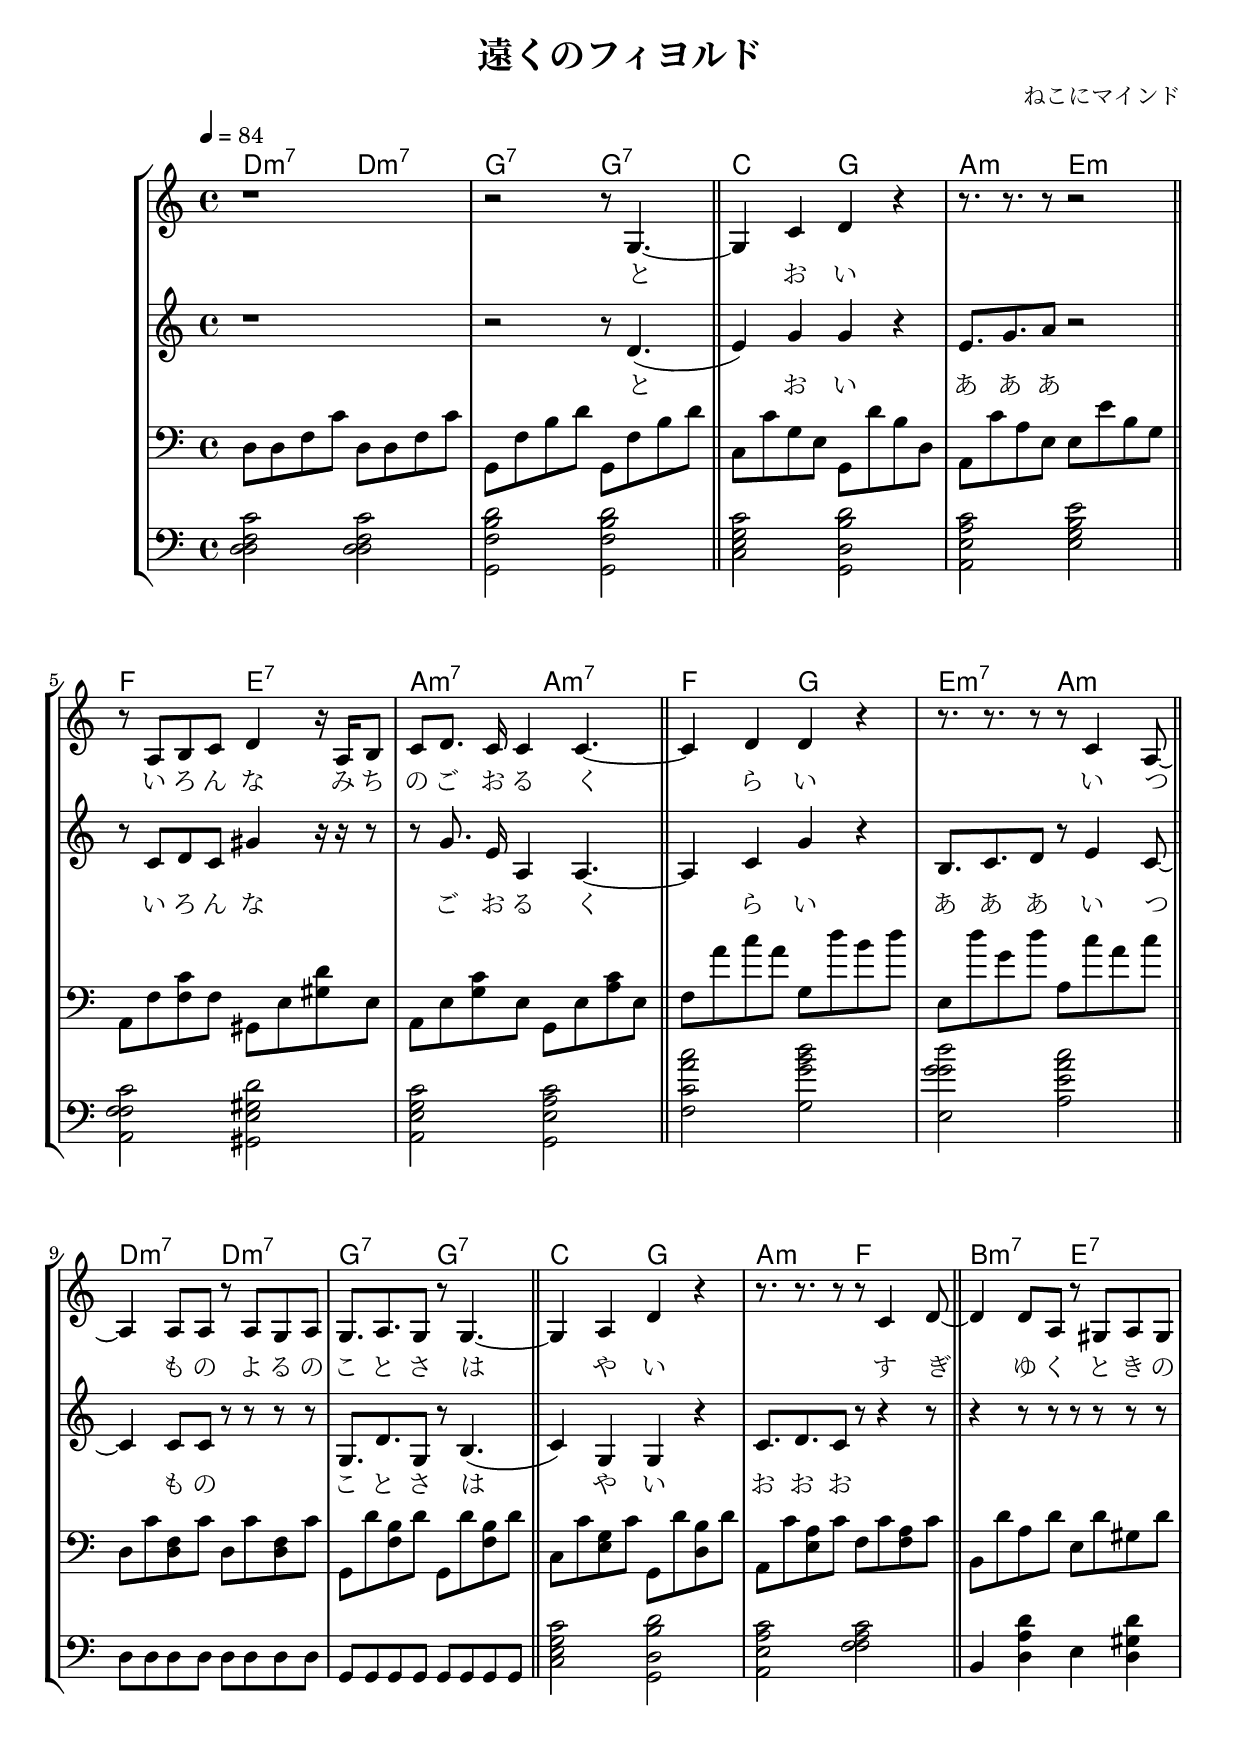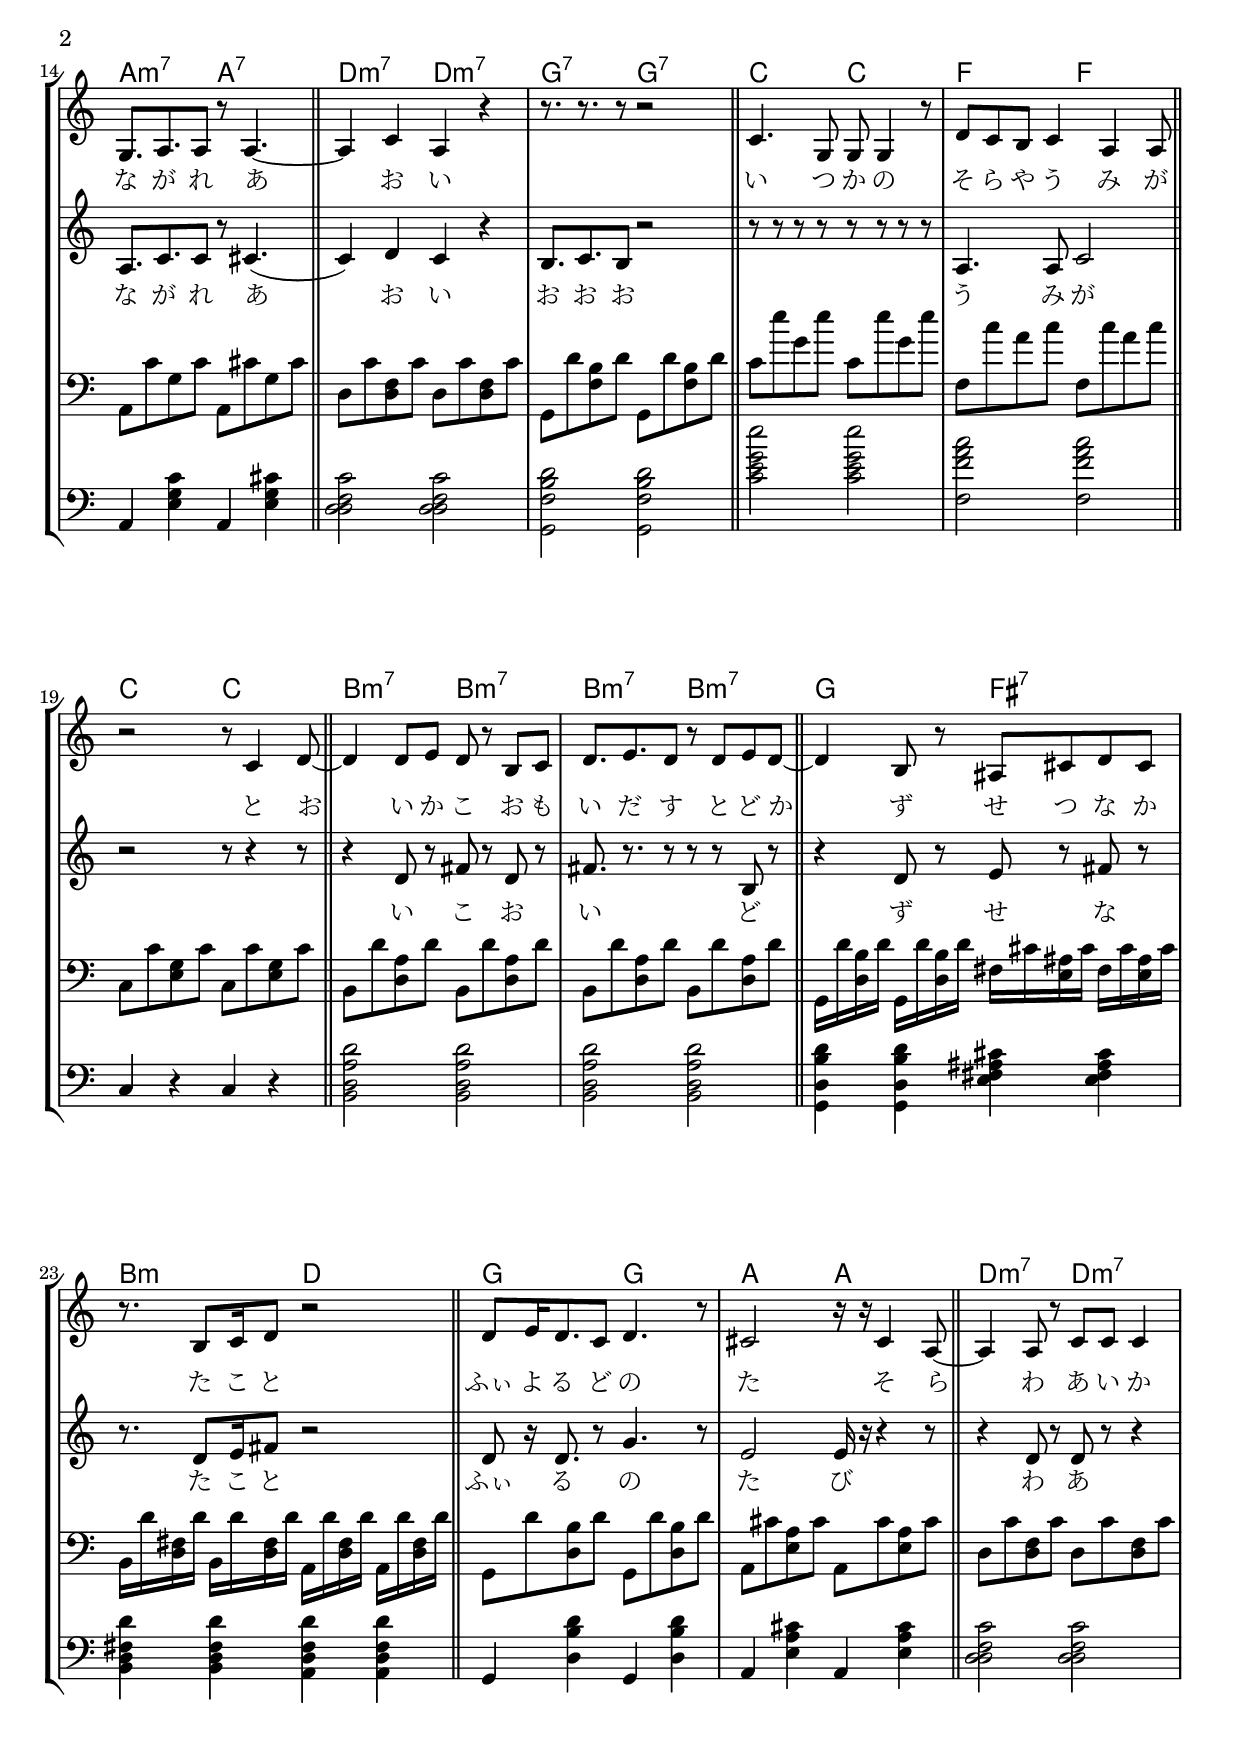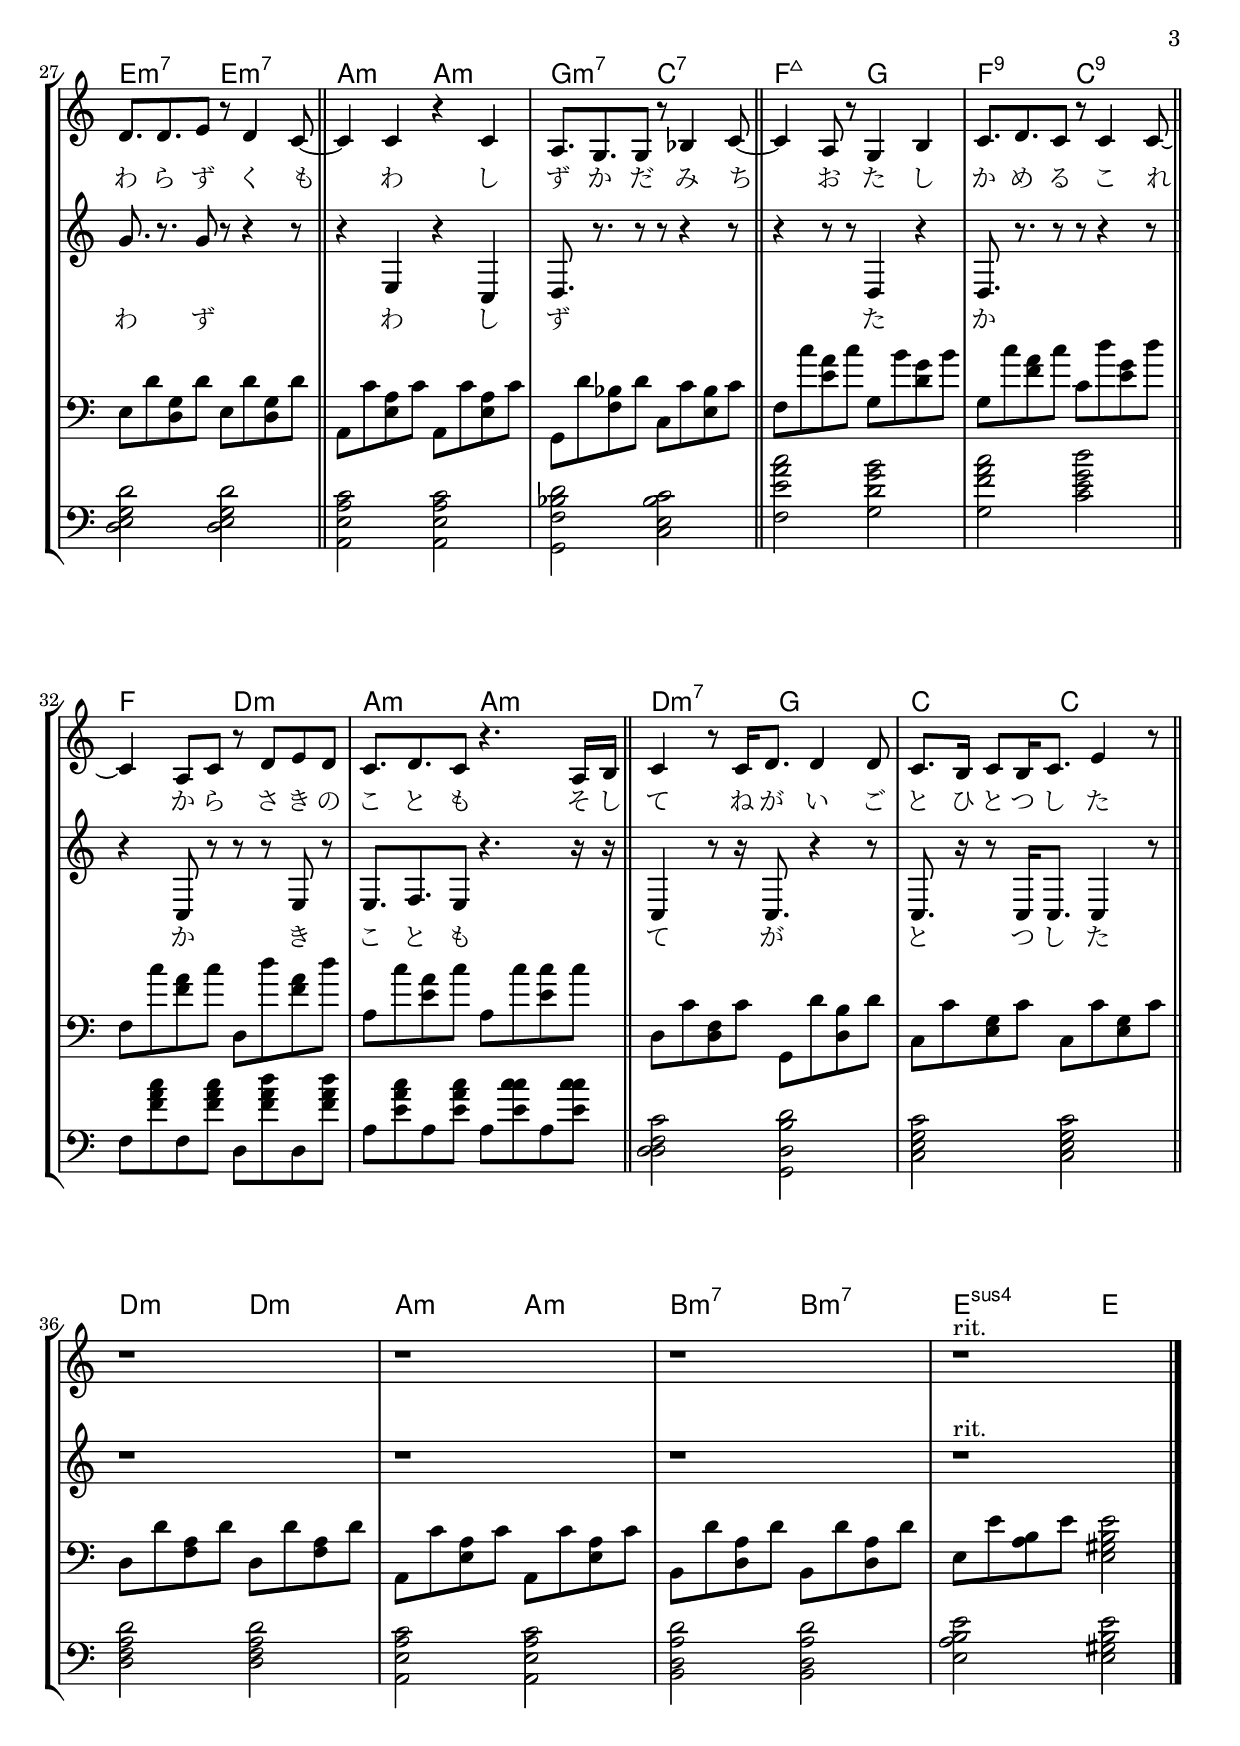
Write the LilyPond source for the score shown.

\version "2.12.1"

\header {
	title = \markup {遠くのフィヨルド}
	composer = \markup \center-column {ねこにマインド}
}

harmony = \chordmode {
	d2:min7 d:min7 g:7 g:7 

	c g a:m e:m 

	f e:7 a:min7 a:min7 

	f g e:min7 a:m 

	d:min7 d:min7 g:7 g:7 

	c g a:m f 

	b:m7 e:7 a:min7 a:7 

	d:min7 d:min7 g:7 g:7 

	c c f f 

	c c 

	b:min7 b:min7 b:min7 b:min7 

	g fis:7 b:m d 

	g g a a 

	d:min7 d:min7 e:min7 e:min7 

	a:m a:m g:min7 c:7 

	f:maj7 g f:9 c:9 

	f d:m a:m a:m 

	d:min7 g c c 

	d:m d:m a:m a:m b:min7 b:min7 e:sus4 e 
}

melody = {
	\key c \major
	\tempo 4 = 84
	r1 | r2 r8 
	\set Staff.midiInstrument = #"Pad 1 (new age)"
	\set Staff.midiMinimumVolume = #0.7
	\set Staff.midiMaximumVolume = #0.9
	g4.~ 
	g4  c'4  d'4  r4 
	r8.  r8.  r8  	r2 	\set Staff.midiInstrument = #"Pad 1 (new age)"
	\set Staff.midiMinimumVolume = #0.7
	\set Staff.midiMaximumVolume = #0.9
	r8 a8  b8  c'8  d'4  r16  a16  b8 
	c'8  d'8.  c'16  c'4  	\set Staff.midiInstrument = #"Pad 1 (new age)"
	\set Staff.midiMinimumVolume = #0.7
	\set Staff.midiMaximumVolume = #0.9
	c'4.~ 
	c'4  d'4  d'4  r4 
	r8.  r8.  r8  	r8 	\set Staff.midiInstrument = #"Pad 1 (new age)"
	\set Staff.midiMinimumVolume = #0.7
	\set Staff.midiMaximumVolume = #0.9
	c'4  a8~ 
	a4  a8  a8  r8  a8  g8  a8 
	g8.  a8.  g8  	r8 	\set Staff.midiInstrument = #"Brass Section"
	\set Staff.midiMinimumVolume = #0.7
	\set Staff.midiMaximumVolume = #0.9
	g4.~ 
	g4  a4  d'4  r4 
	r8.  r8.  r8  	r8 	\set Staff.midiInstrument = #"Brass Section"
	\set Staff.midiMinimumVolume = #0.7
	\set Staff.midiMaximumVolume = #0.9
	c'4  d'8~ 
	d'4  d'8  a8  r8  gis8  a8  gis8 
	g8.  a8.  a8  	r8 	\set Staff.midiInstrument = #"Brass Section"
	\set Staff.midiMinimumVolume = #0.7
	\set Staff.midiMaximumVolume = #0.9
	a4.~ 
	a4  c'4  a4  r4 
	r8.  r8.  r8  	r2 	\set Staff.midiInstrument = #"Brass Section"
	\set Staff.midiMinimumVolume = #0.7
	\set Staff.midiMaximumVolume = #0.9
	c'4.  g8  g8  g4  r8 
	d'8  c'8  b8  c'4  a4  a8
	r2 r8 
	\set Staff.midiInstrument = #"Electric Grand"
	\set Staff.midiMinimumVolume = #0.7
	\set Staff.midiMaximumVolume = #0.9
	c'4  d'8~ 
	d'4  d'8  e'8  d'8  r8  b8  c'8 
	d'8.  e'8.  d'8  	r8 	\set Staff.midiInstrument = #"Electric Grand"
	\set Staff.midiMinimumVolume = #0.7
	\set Staff.midiMaximumVolume = #0.9
	d'8  e'8  d'8~ 
	d'4  b8  r8  ais8  cis'8  d'8  cis'8 
	r8.  b8  c'16  d'8  	r2 	\set Staff.midiInstrument = #"Electric Grand"
	\set Staff.midiMinimumVolume = #0.7
	\set Staff.midiMaximumVolume = #0.9
	d'8  e'16  d'8.  c'8  d'4.  r8 
	cis'2  r16  	r16 	\set Staff.midiInstrument = #"Electric Grand"
	\set Staff.midiMinimumVolume = #0.7
	\set Staff.midiMaximumVolume = #0.9
	cis'4  a8~ 
	a4  a8  r8  c'8  c'8  c'4 
	d'8.  d'8.  e'8  	r8 	\set Staff.midiInstrument = #"Pad 1 (new age)"
	\set Staff.midiMinimumVolume = #0.7
	\set Staff.midiMaximumVolume = #0.9
	d'4  c'8~ 
	c'4  c'4  r4  c'4 
	a8.  g8.  g8  	r8 	\set Staff.midiInstrument = #"Pad 1 (new age)"
	\set Staff.midiMinimumVolume = #0.7
	\set Staff.midiMaximumVolume = #0.9
	bes4  c'8~ 
	c'4  a8  r8  g4  b4 
	c'8.  d'8.  c'8  	r8 	\set Staff.midiInstrument = #"Pad 1 (new age)"
	\set Staff.midiMinimumVolume = #0.7
	\set Staff.midiMaximumVolume = #0.9
	c'4  c'8~ 
	c'4  a8  c'8  r8  d'8  e'8  d'8 
	c'8.  d'8.  c'8  	r4. 	\set Staff.midiInstrument = #"FX 4 (atmosphere)"
	\set Staff.midiMinimumVolume = #0.7
	\set Staff.midiMaximumVolume = #0.9
	a16  b16 
	c'4  r8  c'16  d'8.  d'4  d'8 
	c'8.  b16  c'8  b16  c'8.  e'4  	r8 	r1 | r1 | r1 | r1^"rit." \bar "|."
}

words = \lyricmode {
	
	と  お  い  
	い  ろ  ん  な  み  ち  の  ご  お  る  
	く  ら  い  
	い  つ  も  の  よ  る  の  こ  と  さ  
	は  や  い  
	す  ぎ  ゆ  く  と  き  の  な  が  れ  
	あ  お  い  
	い  つ  か  の  そ  ら  や  う  み  が  
	
	と  お  い  か  こ  お  も  い  だ  す  
	と  ど  か  ず  せ  つ  な  か  た  こ  と  
	ふぃ  よ  る  ど  の  た  
	そ  ら  わ  あ  い  か  わ  ら  ず  
	く  も  わ  し  ず  か  だ  
	み  ち  お  た  し  か  め  る  
	こ  れ  か  ら  さ  き  の  こ  と  も  
	そ  し  て  ね  が  い  ご  と  ひ  と  つ  し  た  
	
}

secondmelody = {
	\key c \major
	\tempo 4 = 84
	r1 | r2 r8 
	\set Staff.midiInstrument = #"Acoustic Guitar (steel)"
	\set Staff.midiMinimumVolume = #0.7
	\set Staff.midiMaximumVolume = #0.9
	d'4. 
	(e'4)  g'4  g'4  r4 
	e'8.  g'8.  a'8  	r2 	\set Staff.midiInstrument = #"Acoustic Guitar (steel)"
	\set Staff.midiMinimumVolume = #0.7
	\set Staff.midiMaximumVolume = #0.9
	r8 c'8  d'8  c'8  gis'4  r16  r16  r8 
	r8  g'8.  e'16  a4  	\set Staff.midiInstrument = #"Acoustic Guitar (steel)"
	\set Staff.midiMinimumVolume = #0.7
	\set Staff.midiMaximumVolume = #0.9
	a4.~ 
	a4  c'4  g'4  r4 
	b8.  c'8.  d'8  	r8 	\set Staff.midiInstrument = #"Acoustic Guitar (steel)"
	\set Staff.midiMinimumVolume = #0.7
	\set Staff.midiMaximumVolume = #0.9
	e'4  c'8~ 
	c'4  c'8  c'8  r8  r8  r8  r8 
	g8.  d'8.  g8  	r8 	\set Staff.midiInstrument = #"Pad 5 (bowed)"
	\set Staff.midiMinimumVolume = #0.7
	\set Staff.midiMaximumVolume = #0.9
	b4. 
	(c'4)  g4  g4  r4 
	c'8.  d'8.  c'8  	r8 	\set Staff.midiInstrument = #"Pad 5 (bowed)"
	\set Staff.midiMinimumVolume = #0.7
	\set Staff.midiMaximumVolume = #0.9
	r4  r8 
	r4  r8  r8  r8  r8  r8  r8 
	a8.  c'8.  c'8  	r8 	\set Staff.midiInstrument = #"Pad 5 (bowed)"
	\set Staff.midiMinimumVolume = #0.7
	\set Staff.midiMaximumVolume = #0.9
	cis'4. 
	(c'4)  d'4  c'4  r4 
	b8.  c'8.  b8  	r2 	\set Staff.midiInstrument = #"Pad 5 (bowed)"
	\set Staff.midiMinimumVolume = #0.7
	\set Staff.midiMaximumVolume = #0.9
	r8  r8  r8  r8  r8  r8  r8  r8 
	a4.  a8  c'2
	r2 r8 
	\set Staff.midiInstrument = #"Pad 7 (halo)"
	\set Staff.midiMinimumVolume = #0.7
	\set Staff.midiMaximumVolume = #0.9
	r4  r8 
	r4  d'8  r8  fis'8  r8  d'8  r8 
	fis'8.  r8.  r8  	r8 	\set Staff.midiInstrument = #"Pad 7 (halo)"
	\set Staff.midiMinimumVolume = #0.7
	\set Staff.midiMaximumVolume = #0.9
	r8  b8  r8 
	r4  d'8  r8  e'8  r8  fis'8  r8 
	r8.  d'8  e'16  fis'8  	r2 	\set Staff.midiInstrument = #"Pad 7 (halo)"
	\set Staff.midiMinimumVolume = #0.7
	\set Staff.midiMaximumVolume = #0.9
	d'8  r16  d'8.  r8  g'4.  r8 
	e'2  e'16  	r16 	\set Staff.midiInstrument = #"Pad 7 (halo)"
	\set Staff.midiMinimumVolume = #0.7
	\set Staff.midiMaximumVolume = #0.9
	r4  r8 
	r4  d'8  r8  d'8  r8  r4 
	g'8.  r8.  g'8  	r8 	\set Staff.midiInstrument = #"Acoustic Bass"
	\set Staff.midiMinimumVolume = #0.7
	\set Staff.midiMaximumVolume = #0.9
	r4  r8 
	r4  e4  r4  c4 
	d8.  r8.  r8  	r8 	\set Staff.midiInstrument = #"Synth Bass 2"
	\set Staff.midiMinimumVolume = #0.7
	\set Staff.midiMaximumVolume = #0.9
	r4  r8 
	r4  r8  r8  d4  r4 
	d8.  r8.  r8  	r8 	\set Staff.midiInstrument = #"Electric Bass (finger)"
	\set Staff.midiMinimumVolume = #0.7
	\set Staff.midiMaximumVolume = #0.9
	r4  r8 
	r4  c8  r8  r8  r8  e8  r8 
	e8.  f8.  e8  	r4. 	\set Staff.midiInstrument = #"Fretless Bass"
	\set Staff.midiMinimumVolume = #0.7
	\set Staff.midiMaximumVolume = #0.9
	r16  r16 
	c4  r8  r16  c8.  r4  r8 
	c8.  r16  r8  c16  c8.  c4  	r8 	r1 | r1 | r1 | r1^"rit." \bar "|."
}

secondwords = \lyricmode {
	
	と  お  い  あ  あ  あ  
	い  ろ  ん  な  ご  お  る  
	く  ら  い  あ  あ  あ  
	い  つ  も  の  こ  と  さ  
	は  や  い  お  お  お  
	な  が  れ  
	あ  お  い  お  お  お  
	う  み  が  
	
	い  こ  お  い  
	ど  ず  せ  な  た  こ  と  
	ふぃ  る  の  た  び  
	わ  あ  わ  ず  
	わ  し  ず  
	た  か  
	か  き  こ  と  も  
	て  が  と  つ  し  た  
	
}

tempochange = {
	\tempo 4 = 84
	r1 | r1 \bar "||"
	\tempo 4 = 84
	r1 | r1 \bar "||"
	\tempo 4 = 84
	r1 | r1 \bar "||"
	\tempo 4 = 84
	r1 | r1 \bar "||"
	\tempo 4 = 84
	r1 | r1 \bar "||"
	\tempo 4 = 84
	r1 | r1 \bar "||"
	\tempo 4 = 84
	r1 | r1 \bar "||"
	\tempo 4 = 84
	r1 | r1 \bar "||"
	\tempo 4 = 84
	r1 | r1 \bar "||"
	\tempo 4 = 84
	r1 \bar "||"
	\tempo 4 = 84
	r1 | r1 \bar "||"
	\tempo 4 = 84
	r1 | r1 \bar "||"
	\tempo 4 = 84
	r1 | r1 \bar "||"
	\tempo 4 = 84
	r1 | r1 \bar "||"
	\tempo 4 = 84
	r1 | r1 \bar "||"
	\tempo 4 = 84
	r1 | r1 \bar "||"
	\tempo 4 = 84
	r1 | r1 \bar "||"
	\tempo 4 = 84
	r1 | r1 \bar "||"
	\tempo 4 = 84
	r1 | r1 | r1 | \tempo 4 = 63 r2 \tempo 4 = 56 r2 \bar "|."
}

mainacc = {
	\clef bass
	\set Staff.midiInstrument = #"Electric Grand"
	\set Staff.midiMinimumVolume = #0.3
	\set Staff.midiMaximumVolume = #0.6
	\key c \major
	\tempo 4 = 84
	d8 d8 f8 c'8
	d8 d8 f8 c'8
	g,8 f8 b8 d'8
	g,8 f8 b8 d'8
	\bar "||"

	\set Staff.midiInstrument = #"Electric Grand"
	\set Staff.midiMinimumVolume = #0.3
	\set Staff.midiMaximumVolume = #0.6
	c8 c' g e
	g,8 d' b d
	a,8 c' a e
	e8 e' b g
	\bar "||"

	\set Staff.midiInstrument = #"Electric Grand"
	\set Staff.midiMinimumVolume = #0.3
	\set Staff.midiMaximumVolume = #0.6
	a,8 f <f c'> f
	gis,8 e <gis d'> e
	a,8 e <g c'> e
	g,8 e <a c'> e
	\bar "||"

	\set Staff.midiInstrument = #"Electric Grand"
	\set Staff.midiMinimumVolume = #0.3
	\set Staff.midiMaximumVolume = #0.6
	f8 a' c'' a'
	g8 d'' b' d''
	e8 d'' g' d''
	a8 c'' a' c''
	\bar "||"

	\set Staff.midiInstrument = #"Electric Grand"
	\set Staff.midiMinimumVolume = #0.3
	\set Staff.midiMaximumVolume = #0.6
	d8 c' <d f> c'
	d8 c' <d f> c'
	g,8 d' <f b> d'
	g,8 d' <f b> d'
	\bar "||"

	\set Staff.midiInstrument = #"Electric Grand"
	\set Staff.midiMinimumVolume = #0.3
	\set Staff.midiMaximumVolume = #0.6
	c8 c' <e g> c'
	g,8 d' <d b> d'
	a,8 c' <e a> c'
	f8 c' <f a> c'
	\bar "||"

	\set Staff.midiInstrument = #"Trumpet"
	\set Staff.midiMinimumVolume = #0.3
	\set Staff.midiMaximumVolume = #0.6
	b,8 d' a d'
	e8 d' gis d'
	a,8 c' g c'
	a,8 cis' g cis'
	\bar "||"

	\set Staff.midiInstrument = #"Electric Grand"
	\set Staff.midiMinimumVolume = #0.3
	\set Staff.midiMaximumVolume = #0.6
	d8 c' <d f> c'
	d8 c' <d f> c'
	g,8 d' <f b> d'
	g,8 d' <f b> d'
	\bar "||"

	\set Staff.midiInstrument = #"Electric Grand"
	\set Staff.midiMinimumVolume = #0.3
	\set Staff.midiMaximumVolume = #0.6
	c'8 e'' g' e''
	c'8 e'' g' e''
	f8 c'' a' c''
	f8 c'' a' c''
	\bar "||"

	\set Staff.midiInstrument = #"String Ensemble 2"
	\set Staff.midiMinimumVolume = #0.3
	\set Staff.midiMaximumVolume = #0.6
	c8 c' <e g> c'
	c8 c' <e g> c'
	\bar "||"

	\set Staff.midiInstrument = #"Electric Grand"
	\set Staff.midiMinimumVolume = #0.3
	\set Staff.midiMaximumVolume = #0.6
	b,8 d' <d a> d'
	b,8 d' <d a> d'
	b,8 d' <d a> d'
	b,8 d' <d a> d'
	\bar "||"

	\set Staff.midiInstrument = #"Electric Grand"
	\set Staff.midiMinimumVolume = #0.3
	\set Staff.midiMaximumVolume = #0.6
	g,16 d' <d b> d' g, d' <d b> d'
	fis16 cis' <e ais> cis' fis cis' <e ais> cis'
	b,16 d' <d fis> d' b, d' <d fis> d'
	a,16 d' <d fis> d' a, d' <d fis> d'
	\bar "||"

	\set Staff.midiInstrument = #"Electric Grand"
	\set Staff.midiMinimumVolume = #0.3
	\set Staff.midiMaximumVolume = #0.6
	g,8 d' <d b> d'
	g,8 d' <d b> d'
	a,8 cis' <e a> cis'
	a,8 cis' <e a> cis'
	\bar "||"

	\set Staff.midiInstrument = #"Electric Grand"
	\set Staff.midiMinimumVolume = #0.3
	\set Staff.midiMaximumVolume = #0.6
	d8 c' <d f> c'
	d8 c' <d f> c'
	e8 d' <d g> d'
	e8 d' <d g> d'
	\bar "||"

	\set Staff.midiInstrument = #"Electric Grand"
	\set Staff.midiMinimumVolume = #0.3
	\set Staff.midiMaximumVolume = #0.6
	a,8 c' <e a> c'
	a,8 c' <e a> c'
	g,8 d' <f bes> d'
	c8 c' <e bes> c'
	\bar "||"

	\set Staff.midiInstrument = #"Electric Grand"
	\set Staff.midiMinimumVolume = #0.3
	\set Staff.midiMaximumVolume = #0.6
	f8 c'' <e' a'> c''
	g8 b' <d' g'> b'
	g8 c'' <f' a'> c''
	c'8 d'' <e' g'> d''
	\bar "||"

	\set Staff.midiInstrument = #"Electric Grand"
	\set Staff.midiMinimumVolume = #0.3
	\set Staff.midiMaximumVolume = #0.6
	f8 c'' <f' a'> c''
	d8 d'' <f' a'> d''
	a8 c'' <e' a'> c''
	a8 c'' <e' c''> c''
	\bar "||"

	\set Staff.midiInstrument = #"Electric Grand"
	\set Staff.midiMinimumVolume = #0.3
	\set Staff.midiMaximumVolume = #0.6
	d8 c' <d f> c'
	g,8 d' <d b> d'
	c8 c' <e g> c'
	c8 c' <e g> c'
	\bar "||"

	\set Staff.midiInstrument = #"Electric Grand"
	\set Staff.midiMinimumVolume = #0.3
	\set Staff.midiMaximumVolume = #0.6
	d8 d' <f a> d'
	d8 d' <f a> d'
	a,8 c' <e a> c'
	a,8 c' <e a> c'
	b,8 d' <d a> d'
	b,8 d' <d a> d'
	e8 e' <a b> e'
	<e gis b e'>2
	\bar "|."
}

subacc = {
	\clef bass
	\set Staff.midiInstrument = #"Pad 8 (sweep)"
	\set Staff.midiMinimumVolume = #0.3
	\set Staff.midiMaximumVolume = #0.6
	\key c \major
	\tempo 4 = 84
	<d d f c'>2
	<d d f c'>2
	<g, f b d'>2
	<g, f b d'>2
	\bar "||"

	\set Staff.midiInstrument = #"String Ensemble 1"
	\set Staff.midiMinimumVolume = #0.3
	\set Staff.midiMaximumVolume = #0.6
	<c e g c'>2
	<g, d b d'>2
	<a, e a c'>2
	<e g b e'>2
	\bar "||"

	\set Staff.midiInstrument = #"String Ensemble 2"
	\set Staff.midiMinimumVolume = #0.3
	\set Staff.midiMaximumVolume = #0.6
	<a, f f c'>2
	<gis, e gis d'>2
	<a, e g c'>2
	<g, e a c'>2
	\bar "||"

	\set Staff.midiInstrument = #"String Ensemble 2"
	\set Staff.midiMinimumVolume = #0.3
	\set Staff.midiMaximumVolume = #0.6
	<f c' c'' a'>2
	<g g' b' d''>2
	<e g' g' d''>2
	<a e' a' c''>2
	\bar "||"

	\set Staff.midiInstrument = #"Synth Bass 2"
	\set Staff.midiMinimumVolume = #0.3
	\set Staff.midiMaximumVolume = #0.6
	d8 d8 d8 d8
	d8 d8 d8 d8
	g,8 g,8 g,8 g,8
	g,8 g,8 g,8 g,8
	\bar "||"

	\set Staff.midiInstrument = #"String Ensemble 2"
	\set Staff.midiMinimumVolume = #0.3
	\set Staff.midiMaximumVolume = #0.6
	<c e g c'>2
	<g, d b d'>2
	<a, e a c'>2
	<f f a c'>2
	\bar "||"

	\set Staff.midiInstrument = #"Pad 7 (halo)"
	\set Staff.midiMinimumVolume = #0.3
	\set Staff.midiMaximumVolume = #0.6
	b,4 <d a d'>4
	e4 <d gis d'>4
	a,4 <e g c'>4
	a,4 <e g cis'>4
	\bar "||"

	\set Staff.midiInstrument = #"String Ensemble 2"
	\set Staff.midiMinimumVolume = #0.3
	\set Staff.midiMaximumVolume = #0.6
	<d d f c'>2
	<d d f c'>2
	<g, f b d'>2
	<g, f b d'>2
	\bar "||"

	\set Staff.midiInstrument = #"String Ensemble 2"
	\set Staff.midiMinimumVolume = #0.3
	\set Staff.midiMaximumVolume = #0.6
	<c' e' g' e''>2
	<c' e' g' e''>2
	<f f' a' c''>2
	<f f' a' c''>2
	\bar "||"

	\set Staff.midiInstrument = #"Synth Drum"
	\set Staff.midiMinimumVolume = #0.3
	\set Staff.midiMaximumVolume = #0.6
	c4 r4
	c4 r4
	\bar "||"

	\set Staff.midiInstrument = #"String Ensemble 2"
	\set Staff.midiMinimumVolume = #0.3
	\set Staff.midiMaximumVolume = #0.6
	<b, d a d'>2
	<b, d a d'>2
	<b, d a d'>2
	<b, d a d'>2
	\bar "||"

	\set Staff.midiInstrument = #"String Ensemble 2"
	\set Staff.midiMinimumVolume = #0.3
	\set Staff.midiMaximumVolume = #0.6
	<g, d b d'>4 <g, d b d'>4
	<fis e ais cis'>4 <fis e ais cis'>4
	<b, d fis d'>4 <b, d fis d'>4
	<a, d fis d'>4 <a, d fis d'>4
	\bar "||"

	\set Staff.midiInstrument = #"String Ensemble 2"
	\set Staff.midiMinimumVolume = #0.3
	\set Staff.midiMaximumVolume = #0.6
	g,4 <d b d'>4
	g,4 <d b d'>4
	a,4 <e a cis'>4
	a,4 <e a cis'>4
	\bar "||"

	\set Staff.midiInstrument = #"String Ensemble 2"
	\set Staff.midiMinimumVolume = #0.3
	\set Staff.midiMaximumVolume = #0.6
	<d d f c'>2
	<d d f c'>2
	<e d g d'>2
	<e d g d'>2
	\bar "||"

	\set Staff.midiInstrument = #"String Ensemble 2"
	\set Staff.midiMinimumVolume = #0.3
	\set Staff.midiMaximumVolume = #0.6
	<a, e a c'>2
	<a, e a c'>2
	<g, f bes d'>2
	<c e bes c'>2
	\bar "||"

	\set Staff.midiInstrument = #"String Ensemble 2"
	\set Staff.midiMinimumVolume = #0.3
	\set Staff.midiMaximumVolume = #0.6
	<f e' a' c''>2
	<g d' g' b'>2
	<g f' a' c''>2
	<c' e' g' d''>2
	\bar "||"

	\set Staff.midiInstrument = #"Synthstrings 2"
	\set Staff.midiMinimumVolume = #0.3
	\set Staff.midiMaximumVolume = #0.6
	f8 <f' a' c''> f <f' a' c''>
	d8 <f' a' d''> d <f' a' d''>
	a8 <e' a' c''> a <e' a' c''>
	a8 <e' c'' c''> a <e' c'' c''>
	\bar "||"

	\set Staff.midiInstrument = #"String Ensemble 2"
	\set Staff.midiMinimumVolume = #0.3
	\set Staff.midiMaximumVolume = #0.6
	<d d f c'>2
	<g, d b d'>2
	<c e g c'>2
	<c e g c'>2
	\bar "||"

	\set Staff.midiInstrument = #"Pad 4 (choir)"
	\set Staff.midiMinimumVolume = #0.3
	\set Staff.midiMaximumVolume = #0.6
	<d f a d'>2
	<d f a d'>2
	<a, e a c'>2
	<a, e a c'>2
	<b, d a d'>2
	<b, d a d'>2
	<e a b e'>2
	<e gis b e'>2
	\bar "|."
}

percA = {
	\drummode {
	r1  |r2. hho4  \bar "||"
	cymr4 cymr4 cymr4 cymr4  |cymr4 cymr8 cymr16 cymr16 cymr4 cymr4  \bar "||"
	r1  |r2 r8 hho4 hho8  \bar "||"
	r8 cymr8 cymr8 cymr8 cymr8 cymr8 cymr8 cymr8  |cymr8 cymr8 cymr4 cymr8 cymr4.  \bar "||"
	r2 hho2  |r2 hho2  \bar "||"
	r4 hh8. hh4 r16 hh4  |hh4 hh8 hh4. hh4  \bar "||"
	hh8 hh8 hh8 hh8 hh8 hh8 hh8 hh8  |r8 hh2. r8  \bar "||"
	r1  |r2. hho4  \bar "||"
	r4 hh4 hh4 hh4  |r1  \bar "||"
	r2 r8 hho4 hho8  \bar "||"
	cymr4 cymr4 cymr4 cymr4  |cymr4 cymr8 cymr16 cymr16 cymr4 cymr4  \bar "||"
	r4 sn2 sn8. sn16  |r8 sn8 sn4 sn8 sn8 sn16 sn8 sn16  \bar "||"
	hh4 hh8 hh2 r8  |\times 16/32{ hh2 hh8. hh1 r4 r16 } \bar "||"
	r1  |r2 r8 hho4 hho8  \bar "||"
	r1  |r2 r8 hho4 hho8  \bar "||"
	r1  |r2. hho4  \bar "||"
	cymr4 cymr4 cymr4 cymr4  |cymr4 cymr8 cymr16 cymr16 cymr4 cymr4  \bar "||"
	r8 cymr16 cymr16 cymr8 cymr16 cymr16 cymr8 cymr16 cymr16 cymr8 cymr8  |cymr8 cymr16 cymr16 cymr8 cymr16 cymr16 cymr8 cymr16 cymr16 cymr8 cymr8  \bar "||"
	r1  |r1  |r1  |r2 r8 hho4 hho8  \bar "|."
	}
}

percB = {
	\drummode {
	r16 hhp16 hhp8 hhp16 hhp8 hhp2 r16  |r16 hhp16 hhp8 hhp16 hhp8 hhp2 hhp16  \bar "||"
	r2 sn2  |r2 sn2  \bar "||"
	r4. hhp2 hhp8  |hhp4 hhp4 hhp4 hhp4  \bar "||"
	r4 sn8 sn4. sn4  |r8 sn8 sn4 sn8 sn8 sn16 sn16 sn16 sn16  \bar "||"
	r8 hh16 hh16 hh8 hh16 hh8. hh16 hh16 hh8 hh16 hh16  |hh8 hh16 hh16 hh8 hh16 hh8 hh4. r16  \bar "||"
	r8 hhp4 hhp4 hhp4 hhp8  |r8 hhp2 hhp4.  \bar "||"
	r4 sn8. sn8 sn8. sn8. sn16  |r4 sn2 sn4  \bar "||"
	r16 hhp16 hhp8 hhp16 hhp8 hhp2 r16  |r16 hhp16 hhp8 hhp16 hhp8 hhp2 hhp16  \bar "||"
	r4 sn8 sn4. sn4  |sn16 sn16 sn16 sn16 sn16 sn16 sn16 sn16 sn16 sn16 sn16 sn16 sn16 sn16 sn16 sn16  \bar "||"
	hhp4 hhp4 hhp4 hhp4  \bar "||"
	r2 sn2  |r2 sn2  \bar "||"
	r4. r16 tommh8 tommh4. r16  |r1  \bar "||"
	r16 hhp8 hhp8 hhp2 r8.  |\times 16/32{ r8 hhp4 hhp4 hhp8 hhp1 r4 } \bar "||"
	r4. hhp2 hhp8  |hhp4 hhp4 hhp4 hhp4  \bar "||"
	r4. hhp2 hhp8  |hhp4 hhp4 hhp4 hhp4  \bar "||"
	r16 hhp16 hhp8 hhp16 hhp8 hhp2 r16  |r16 hhp16 hhp8 hhp16 hhp8 hhp2 hhp16  \bar "||"
	r2 sn2  |r2 sn2  \bar "||"
	r4 sn2 sn4  |r4 sn2 sn8 sn16 sn16  \bar "||"
	r4. hhp2 hhp8  |r4. hhp2 hhp8  |r4. hhp2 hhp8  |hhp4 hhp4 hhp4 hhp4  \bar "|."
	}
}

percC = {
	\drummode {
	hh8. hh8. hh2 r8  |hh8. hh8. hh4 hh4 hh8  \bar "||"
	bd2. r8 bd8  |bd2 r8 bd4.  \bar "||"
	hh4 hh4 hh4 hh4  |r4. hh2 r8  \bar "||"
	bd4 bd4 bd4 bd4  |bd4. bd8 bd4 bd8 bd8  \bar "||"
	r4 sn2 sn4  |r4 sn4. sn16 sn8 sn16 sn16 sn16  \bar "||"
	r4 sn2 sn8. sn16  |r4 sn2 sn8 sn16 sn16  \bar "||"
	bd8 bd4 bd2 bd8  |bd8 bd4. bd4. bd8  \bar "||"
	hh8. hh8. hh2 r8  |hh8. hh8. hh4 hh4 hh8  \bar "||"
	bd4 bd4 bd4 bd4  |bd4 bd4 bd8 bd8 bd8 bd8  \bar "||"
	r4. hh2 r8  \bar "||"
	bd2. r8 bd8  |bd2 r8 bd4.  \bar "||"
	r8 toml8 toml8 toml8 toml8 toml8 toml8 toml8  |toml8 toml8 toml8 toml8 toml8 toml8 toml8 toml8  \bar "||"
	r1  |\times 16/32{ r1 r2 hho2 } \bar "||"
	hh4 hh4 hh4 hh4  |r4. hh2 r8  \bar "||"
	hh4 hh4 hh4 hh4  |r4. hh2 r8  \bar "||"
	hh8. hh8. hh2 r8  |hh8. hh8. hh4 hh4 hh8  \bar "||"
	bd2. r8 bd8  |bd2 r8 bd4.  \bar "||"
	bd8. bd16 bd8. bd16 bd8. bd16 bd8. bd16  |bd8. bd16 bd8. bd16 bd8. bd16 bd8. bd16  \bar "||"
	hh4 hh4 hh4 hh4  |hh4 hh4 hh4 hh4  |hh4 hh4 hh4 hh4  |r4. hh2 r8  \bar "|."
	}
}

percD = {
	\drummode {
	r2 ss2  |r2 ss2  \bar "||"
	r1 |r8. tommh8. tommh2 r8  \bar "||"
	bd2. r8 bd8  |bd8. bd4. r16 bd4 bd8  \bar "||"
	cymc1  |r1 \bar "||"
	bd8 bd4 bd4 r16 bd8. bd8  |bd4. bd8. bd4. r16  \bar "||"
	bd4. r16 bd8. bd4 bd8  |bd8 bd4 r16 bd8. bd4 bd8  \bar "||"
	r1  |r2 r8 hho4.  \bar "||"
	r2 ss2  |r2 ss2  \bar "||"
	r8 hhp4 hhp4 hhp4 hhp8  |r8 hhp4 hhp4 hhp4 hhp8  \bar "||"
	bd8. bd4. r16 bd4 bd8  \bar "||"
	r1 |r8. tommh8. tommh2 r8  \bar "||"
	r1  |r4. r16 tomfh2 r16  \bar "||"
	bd8. bd8. bd2 bd8  |\times 16/32{ bd4. bd4. bd8 bd2 r8 bd2 } \bar "||"
	bd2. r8 bd8  |bd8. bd4. r16 bd4 bd8  \bar "||"
	bd2. r8 bd8  |bd8. bd4. r16 bd4 bd8  \bar "||"
	r2 ss2  |r2 ss2  \bar "||"
	r1 |r8. tommh8. tommh2 r8  \bar "||"
	r1  |r4. tommh2 r8  \bar "||"
	bd2. r8 bd8  |bd8. bd8. bd2 bd8  |bd2. r8 bd8  |bd8. bd4. r16 bd4 bd8  \bar "|."
	}
}

percE = {
	\drummode {
	bd2 r8 bd4 bd8  |bd4. bd4 bd4.  \bar "||"
	r1 |r2. toml8 toml8  \bar "||"
	r1 | r1 \bar "||"
	r1 |r4 r16 hhp8 hhp2 r16  \bar "||"
	cymc1  |r2. cymc4  \bar "||"
	r1  |r4. r16 hho2 r16  \bar "||"
	r1 |cymc1  \bar "||"
	bd2 r8 bd4 bd8  |bd4. bd4 bd4.  \bar "||"
	cymc1  |r1 \bar "||"
	r1 \bar "||"
	r1 |r2. toml8 toml8  \bar "||"
	bd4. r16 bd8. bd4.  |bd4. bd8 bd4 r16 bd8.  \bar "||"
	r2 ss2  |\times 16/32{ r1 ss1 } \bar "||"
	r1 | r1 \bar "||"
	r1 | r1 \bar "||"
	bd2 r8 bd4 bd8  |bd4. bd4 bd4.  \bar "||"
	r1 |r2. toml8 toml8  \bar "||"
	r1  |r2 r16 toml4. r16  \bar "||"
	r1 | r1 | r1 | r1 \bar "|."
	}
}

percF = {
	\drummode {
	r1 | r1 \bar "||"
	r1 |hho1  \bar "||"
	r1 | r1 \bar "||"
	r1 |r4. hh2 r8  \bar "||"
	r1 | r1 \bar "||"
	cymc1  |r1 \bar "||"
	r1 |r4 r16 tommh16 tommh4. tommh4  \bar "||"
	r1 | r1 \bar "||"
	r1 | r1 \bar "||"
	r1 \bar "||"
	r1 |hho1  \bar "||"
	cymc1  |r1 \bar "||"
	r1 |\times 16/32{ r1 sn4 sn8 sn2 r8 } \bar "||"
	r1 | r1 \bar "||"
	r1 | r1 \bar "||"
	r1 | r1 \bar "||"
	r1 |hho1  \bar "||"
	cymc1  |r1 \bar "||"
	r1 | r1 | r1 | r1 \bar "|."
	}
}

percG = {
	\drummode {
	r1 | r1 \bar "||"
	r1 | r1 \bar "||"
	r1 | r1 \bar "||"
	r1 | r1 \bar "||"
	r1 | r1 \bar "||"
	r1 | r1 \bar "||"
	r1 |r4. r16 tomml4. tomml8.  \bar "||"
	r1 | r1 \bar "||"
	r1 | r1 \bar "||"
	r1 \bar "||"
	r1 | r1 \bar "||"
	r1 | r1 \bar "||"
	r1 |r1 \bar "||"
	r1 | r1 \bar "||"
	r1 | r1 \bar "||"
	r1 | r1 \bar "||"
	r1 | r1 \bar "||"
	r1 | r1 \bar "||"
	r1 | r1 | r1 | r1 \bar "|."
	}
}

percH = {
	\drummode {
	r1 | r1 \bar "||"
	r1 | r1 \bar "||"
	r1 | r1 \bar "||"
	r1 | r1 \bar "||"
	r1 | r1 \bar "||"
	r1 | r1 \bar "||"
	r1 |r2 r16 toml8 toml4 r16  \bar "||"
	r1 | r1 \bar "||"
	r1 | r1 \bar "||"
	r1 \bar "||"
	r1 | r1 \bar "||"
	r1 | r1 \bar "||"
	r1 |\times 16/32{ r1 r2 r8 tommh4. } \bar "||"
	r1 | r1 \bar "||"
	r1 | r1 \bar "||"
	r1 | r1 \bar "||"
	r1 | r1 \bar "||"
	r1 | r1 \bar "||"
	r1 | r1 | r1 | r1 \bar "|."
	}
}

percI = {
	\drummode {
	r1 | r1 \bar "||"
	r1 | r1 \bar "||"
	r1 | r1 \bar "||"
	r1 | r1 \bar "||"
	r1 | r1 \bar "||"
	r1 | r1 \bar "||"
	r1 |r2 r8 tomfh4 tomfh8  \bar "||"
	r1 | r1 \bar "||"
	r1 | r1 \bar "||"
	r1 \bar "||"
	r1 | r1 \bar "||"
	r1 | r1 \bar "||"
	r1 |\times 16/32{ r1 r2. tomfh4 } \bar "||"
	r1 | r1 \bar "||"
	r1 | r1 \bar "||"
	r1 | r1 \bar "||"
	r1 | r1 \bar "||"
	r1 | r1 \bar "||"
	r1 | r1 | r1 | r1 \bar "|."
	}
}

\score {
	<<
		\new StaffGroup <<
			\new ChordNames {\harmony}
			\new Voice = "melody" {\melody}
			\new Lyrics \lyricsto "melody" \words
			\new Voice = "secondmelody" {\secondmelody}
			\new Lyrics \lyricsto "secondmelody" \secondwords
			\new Staff = "mainacc" {\mainacc}
			\new Staff = "subacc" {\subacc}
		>>
	>>
	\layout { }
}
